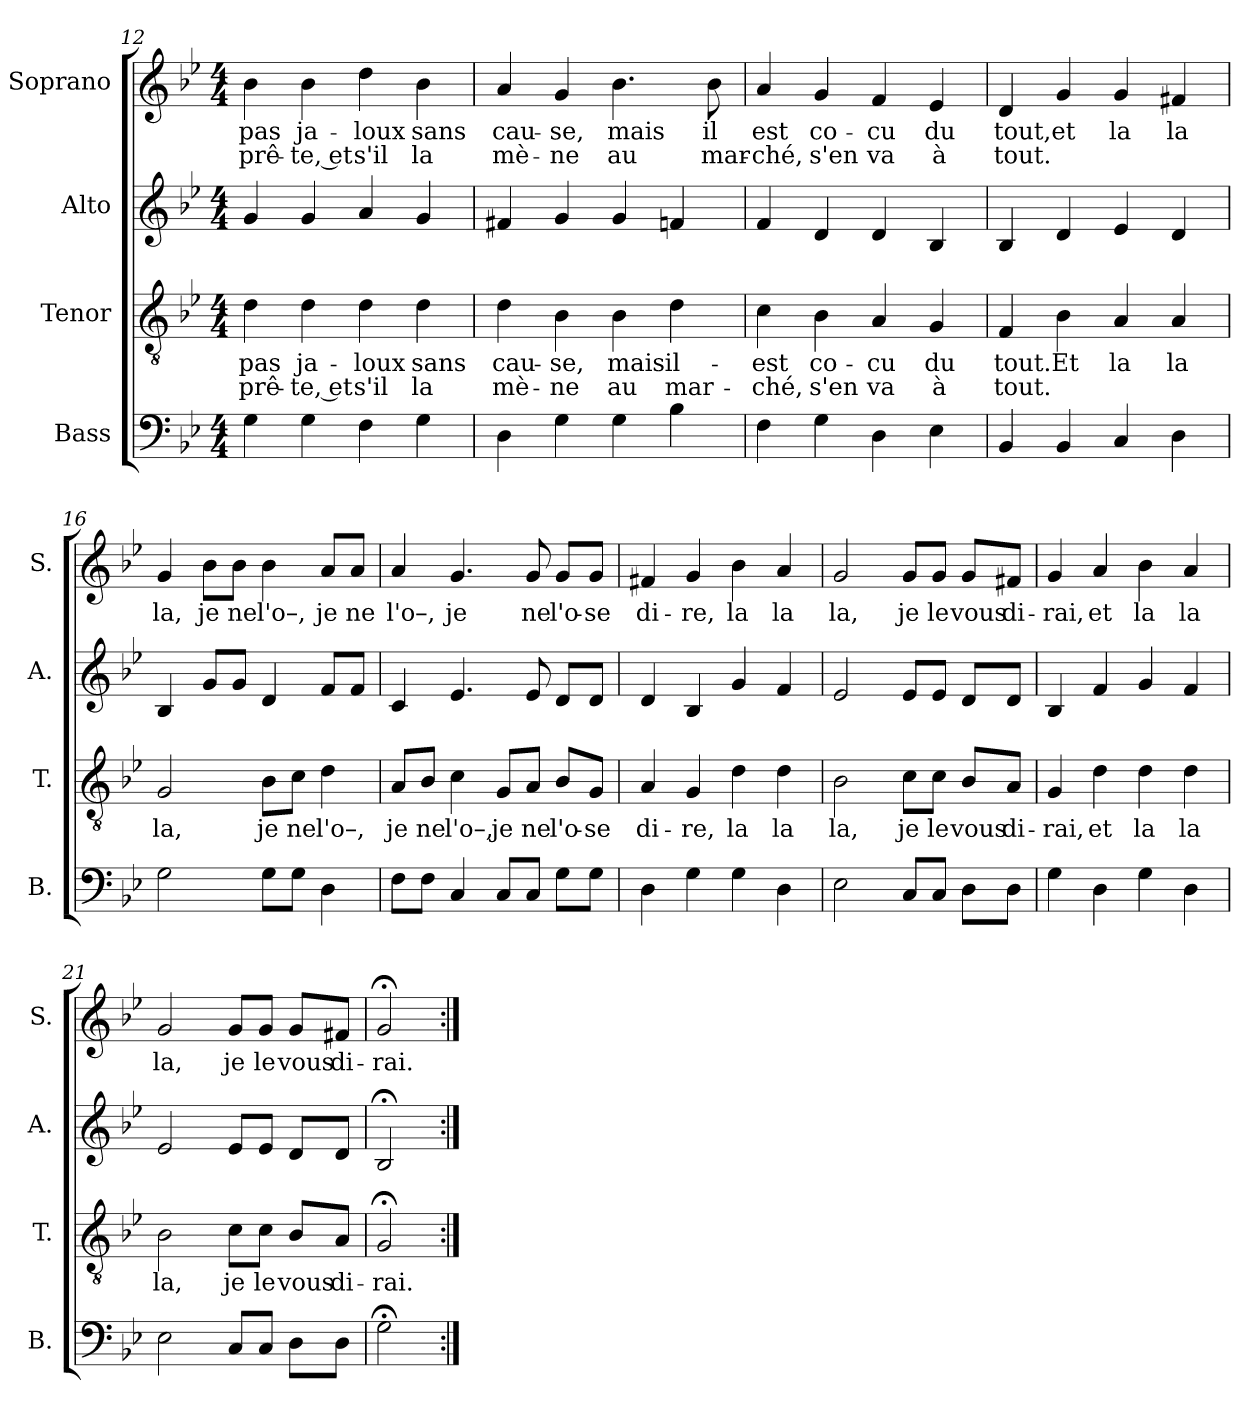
**kern	**kern	**text	**text	**kern	**kern	**text	**text
*part4	*part3	*part3	*part3	*part2	*part1	*part1	*part1
*staff4	*staff3	*staff3	*staff3	*staff2	*staff1	*staff1	*staff1
*I"Bass	*I"Tenor	*	*	*I"Alto	*I"Soprano	*	*
*I'B.	*I'T.	*	*	*I'A.	*I'S.	*	*
*clefF4	*clefGv2	*	*	*clefG2	*clefG2	*	*
*k[b-e-]	*k[b-e-]	*	*	*k[b-e-]	*k[b-e-]	*	*
*M4/4	*M4/4	*	*	*M4/4	*M4/4	*	*
=12	=12	=12	=12	=12	=12	=12	=12
4G\	4d\	pas	-prê-	4g/	4b-\	pas	-prê-
4G\	4d\	ja-	-te, et	4g/	4b-\	ja-	-te, et
4F\	4d\	-loux	s'il	4a/	4dd\	-loux	s'il
4G\	4d\	sans	la	4g/	4b-\	sans	la
=13	=13	=13	=13	=13	=13	=13	=13
4D\	4d\	cau-	mè-	4f#X/	4a/	cau-	mè-
4G\	4B-\	-se,	-ne	4g/	4g/	-se,	-ne
4G\	4B-\	mais	au	4g/	4.b-\	mais	au
4B-\	4d\	il-	mar-	4fn/	.	.	.
.	.	.	.	.	8b-\	il	mar-
=14	=14	=14	=14	=14	=14	=14	=14
4F\	4c\	-est	-ché,	4f/	4a/	est	-ché,
4G\	4B-\	co-	s'en	4d/	4g/	co-	s'en
4D\	4A/	-cu	va	4d/	4f/	-cu	va
4E-\	4G/	du	à	4B-/	4e-/	du	à
!!LO:PB:g=z
=15	=15	=15	=15	=15	=15	=15	=15
4BB-/	4F/	tout.	tout.	4B-/	4d/	tout,	tout.
4BB-/	4B-\	Et	.	4d/	4g/	et	.
4C/	4A/	la	.	4e-/	4g/	la	.
4D\	4A/	la	.	4d/	4f#X/	la	.
=16	=16	=16	=16	=16	=16	=16	=16
2G\	2G/	la,	.	4B-/	4g/	la,	.
.	.	.	.	8g/L	8b-\L	je	.
.	.	.	.	8g/J	8b-\J	ne	.
8G\L	8B-\L	je	.	4d/	4b-\	l'o–,	.
8G\J	8c\J	ne	.	.	.	.	.
4D\	4d\	l'o–,	.	8f/L	8a/L	je	.
.	.	.	.	8f/J	8a/J	ne	.
=17	=17	=17	=17	=17	=17	=17	=17
8F\L	8A/L	je	.	4c/	4a/	l'o–,	.
8F\J	8B-/J	ne	.	.	.	.	.
4C/	4c\	l'o–,	.	4.e-/	4.g/	je	.
8C/L	8G/L	je	.	.	.	.	.
8C/J	8A/J	ne	.	8e-/	8g/	ne	.
8G\L	8B-/L	l'o-	.	8d/L	8g/L	l'o-	.
8G\J	8G/J	-se	.	8d/J	8g/J	-se	.
=18	=18	=18	=18	=18	=18	=18	=18
4D\	4A/	di-	.	4d/	4f#X/	di-	.
4G\	4G/	-re,	.	4B-/	4g/	-re,	.
4G\	4d\	la	.	4g/	4b-\	la	.
4D\	4d\	la	.	4f/	4a/	la	.
=19	=19	=19	=19	=19	=19	=19	=19
2E-\	2B-\	la,	.	2e-/	2g/	la,	.
8C/L	8c\L	je	.	8e-/L	8g/L	je	.
8C/J	8c\J	le	.	8e-/J	8g/J	le	.
8D\L	8B-/L	vous	.	8d/L	8g/L	vous	.
8D\J	8A/J	di-	.	8d/J	8f#X/J	di-	.
!!LO:LB:g=z
=20	=20	=20	=20	=20	=20	=20	=20
4G\	4G/	-rai,	.	4B-/	4g/	-rai,	.
4D\	4d\	et	.	4f/	4a/	et	.
4G\	4d\	la	.	4g/	4b-\	la	.
4D\	4d\	la	.	4f/	4a/	la	.
=21	=21	=21	=21	=21	=21	=21	=21
2E-\	2B-\	la,	.	2e-/	2g/	la,	.
8C/L	8c\L	je	.	8e-/L	8g/L	je	.
8C/J	8c\J	le	.	8e-/J	8g/J	le	.
8D\L	8B-/L	vous	.	8d/L	8g/L	vous	.
8D\J	8A/J	di-	.	8d/J	8f#X/J	di-	.
=22	=22	=22	=22	=22	=22	=22	=22
2G;<\	2G;</	-rai.	.	2B-;</	2g;</	-rai.	.
=:|!	=:|!	=:|!	=:|!	=:|!	=:|!	=:|!	=:|!
*-	*-	*-	*-	*-	*-	*-	*-
